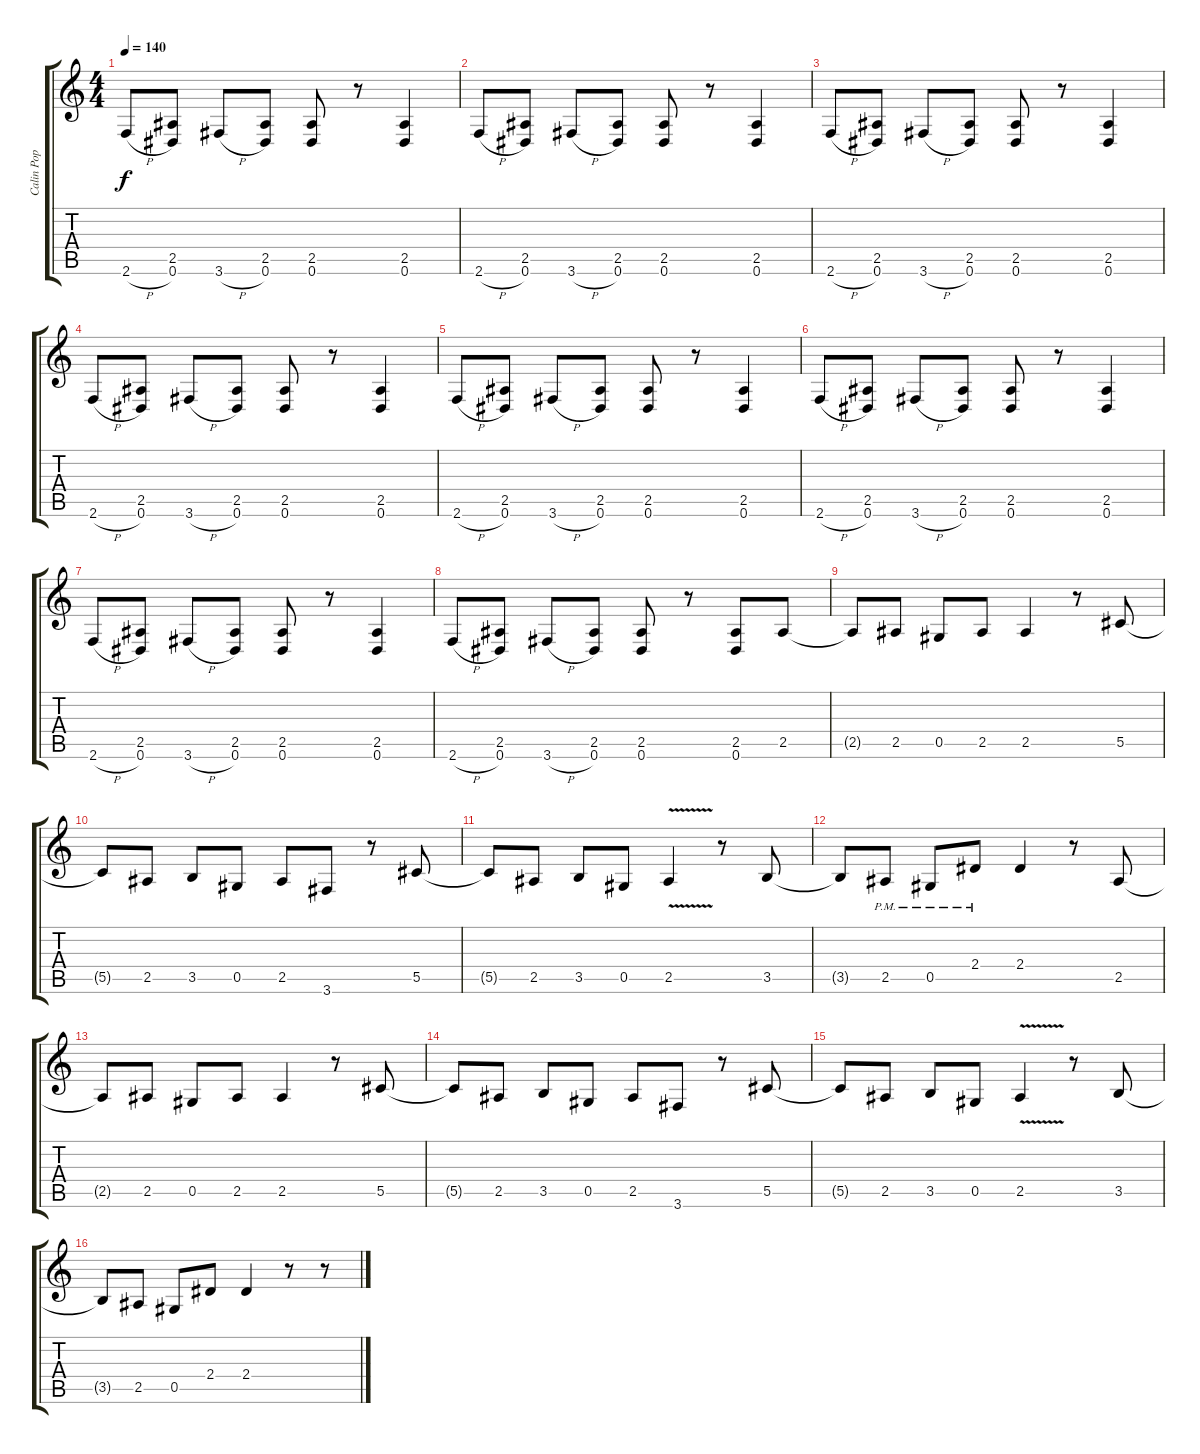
\track ("Calin Pop" "Calin Pop") {instrument distortionguitar}
\staff {score tabs}
\tuning (Eb4 Bb3 Gb3 Db3 Ab2 Eb2) {hide}
\ts (4 4)
\tempo 140
\clef g2
\ks c
2.6{h}.8{dy f} (2.5 0.6).8 3.6{h}.8 (2.5 0.6).8 (2.5 0.6).8 r.8 (2.5 0.6).4 |
2.6{h}.8 (2.5 0.6).8 3.6{h}.8 (2.5 0.6).8 (2.5 0.6).8 r.8 (2.5 0.6).4 |
2.6{h}.8 (2.5 0.6).8 3.6{h}.8 (2.5 0.6).8 (2.5 0.6).8 r.8 (2.5 0.6).4 |
2.6{h}.8 (2.5 0.6).8 3.6{h}.8 (2.5 0.6).8 (2.5 0.6).8 r.8 (2.5 0.6).4 |
2.6{h}.8 (2.5 0.6).8 3.6{h}.8 (2.5 0.6).8 (2.5 0.6).8 r.8 (2.5 0.6).4 |
2.6{h}.8 (2.5 0.6).8 3.6{h}.8 (2.5 0.6).8 (2.5 0.6).8 r.8 (2.5 0.6).4 |
2.6{h}.8 (2.5 0.6).8 3.6{h}.8 (2.5 0.6).8 (2.5 0.6).8 r.8 (2.5 0.6).4 |
2.6{h}.8 (2.5 0.6).8 3.6{h}.8 (2.5 0.6).8 (2.5 0.6).8 r.8 (2.5 0.6).8 2.5.8 |
2.5{t}.8 2.5.8 0.5.8 2.5.8 2.5.4 r.8 5.5.8 |
5.5{t}.8 2.5.8 3.5.8 0.5.8 2.5.8 3.6.8 r.8 5.5.8 |
5.5{t}.8 2.5.8 3.5.8 0.5.8 2.5{v}.4 r.8 3.5.8 |
3.5{t}.8 2.5{pm}.8 0.5{pm}.8 2.4{pm}.8 2.4.4 r.8 2.5.8 |
2.5{t}.8 2.5.8 0.5.8 2.5.8 2.5.4 r.8 5.5.8 |
5.5{t}.8 2.5.8 3.5.8 0.5.8 2.5.8 3.6.8 r.8 5.5.8 |
5.5{t}.8 2.5.8 3.5.8 0.5.8 2.5{v}.4 r.8 3.5.8 |
3.5{t}.8 2.5.8 0.5.8 2.4.8 2.4.4 r.8 r.8
